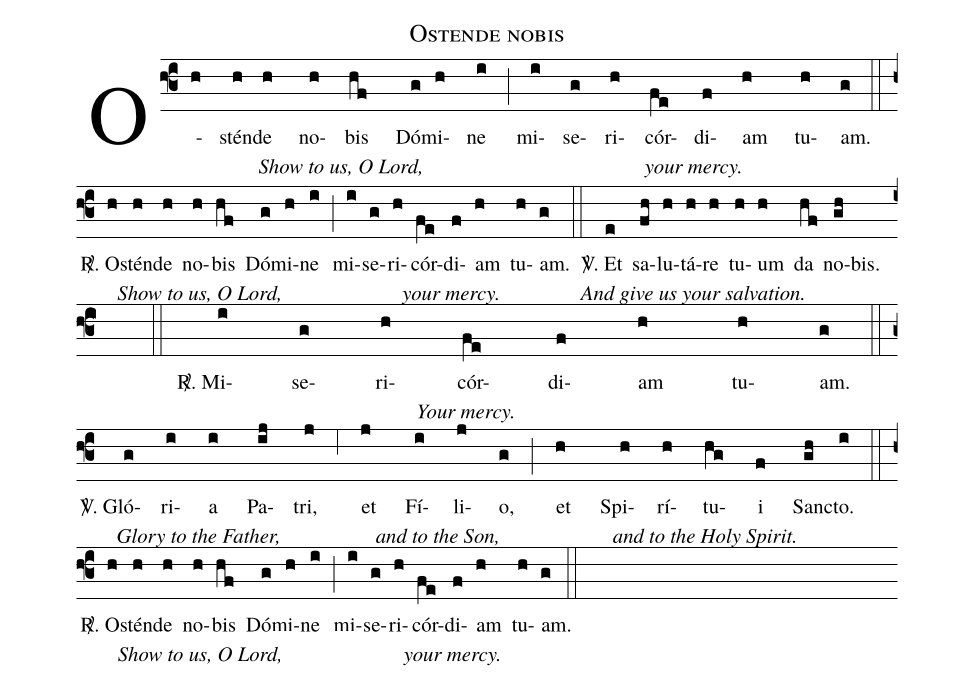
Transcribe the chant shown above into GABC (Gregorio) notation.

name: Ostende nobis;
%%
(f3) O[Show to us, O Lord,](h)stén(h)de(h) no(h)bis(hf) Dó(g)mi(h)ne[/](i) (;) mi[your mercy.](i)se(g)ri(h)cór(fe)di(f)am(h) tu(h)am.[/](g) (::) (z)
<sp>R/</sp>. O[Show to us, O Lord,](h)stén(h)de(h) no(h)bis(hf) Dó(g)mi(h)ne[/](i) (;) mi[your mercy.](i)se(g)ri(h)cór(fe)di(f)am(h) tu(h)am.[/](g) (::)


<sp>V/</sp>. Et[And give us your salvation.](e) sa(fh)lu(h)tá(h)re(h) tu(h)um(h) da(hf) no(gh)bis.[/](i) (::)

<sp>R/</sp>.  Mi[Your mercy.](i)se(g)ri(h)cór(fe)di(f)am(h) tu[/](h)am.(g) (::) (z)
<sp>V/</sp>. Gló[Glory to the Father,](g)ri(i)a(i) Pa(ij)tri,[/](j) (,6) et[and to the Son,](j) Fí(i)li(j)o,[/](g) (;) et[and to the Holy Spirit.](h) Spi(h)rí(h)tu(hg)i(f) San(gh)cto.[/](i) (::) (z)

<sp>R/</sp>. O[Show to us, O Lord,](h)stén(h)de(h) no(h)bis(hf) Dó(g)mi(h)ne[/](i) (;) mi[your mercy.](i)se(g)ri(h)cór(fe)di(f)am(h) tu(h)am.[/](g) (::)
